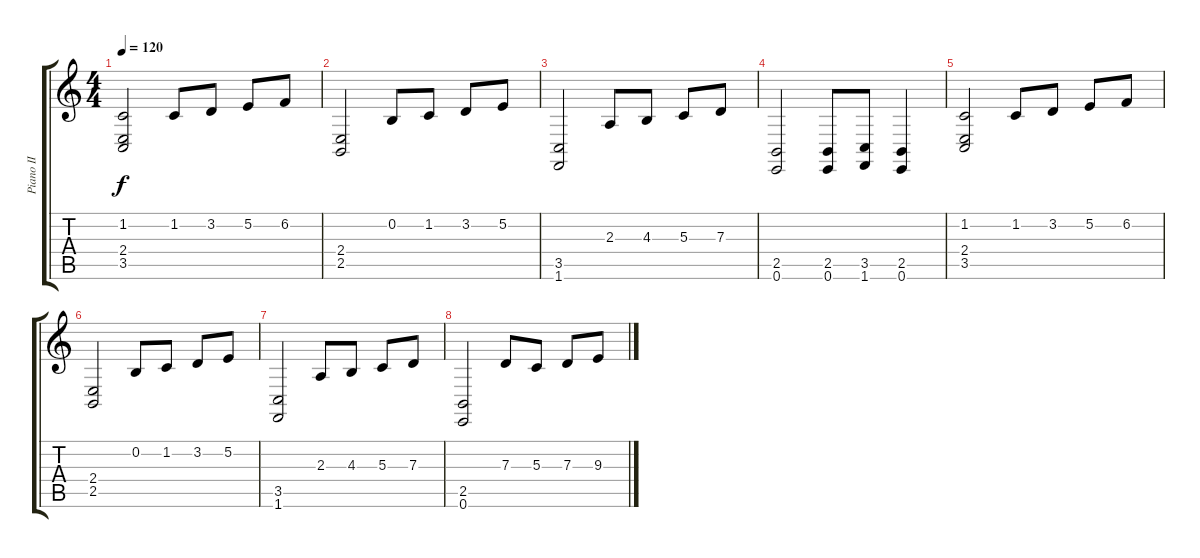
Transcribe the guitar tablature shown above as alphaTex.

\track ("Piano II" "Piano II") {instrument electricgrandpiano}
\staff {score tabs}
\tuning (E4 B3 G3 D3 A2 E2) {hide}
\ts (4 4)
\tempo 120
\clef g2
\ks c
(1.2 2.4 3.5).2{dy f} 1.2.8 3.2.8 5.2.8 6.2.8 |
(2.4 2.5).2 0.2.8 1.2.8 3.2.8 5.2.8 |
(3.5 1.6).2 2.3.8 4.3.8 5.3.8 7.3.8 |
(2.5 0.6).2 (2.5 0.6).8 (3.5 1.6).8 (2.5 0.6).4 |
(1.2 2.4 3.5).2 1.2.8 3.2.8 5.2.8 6.2.8 |
(2.4 2.5).2 0.2.8 1.2.8 3.2.8 5.2.8 |
(3.5 1.6).2 2.3.8 4.3.8 5.3.8 7.3.8 |
(2.5 0.6).2 7.3.8 5.3.8 7.3.8 9.3.8
